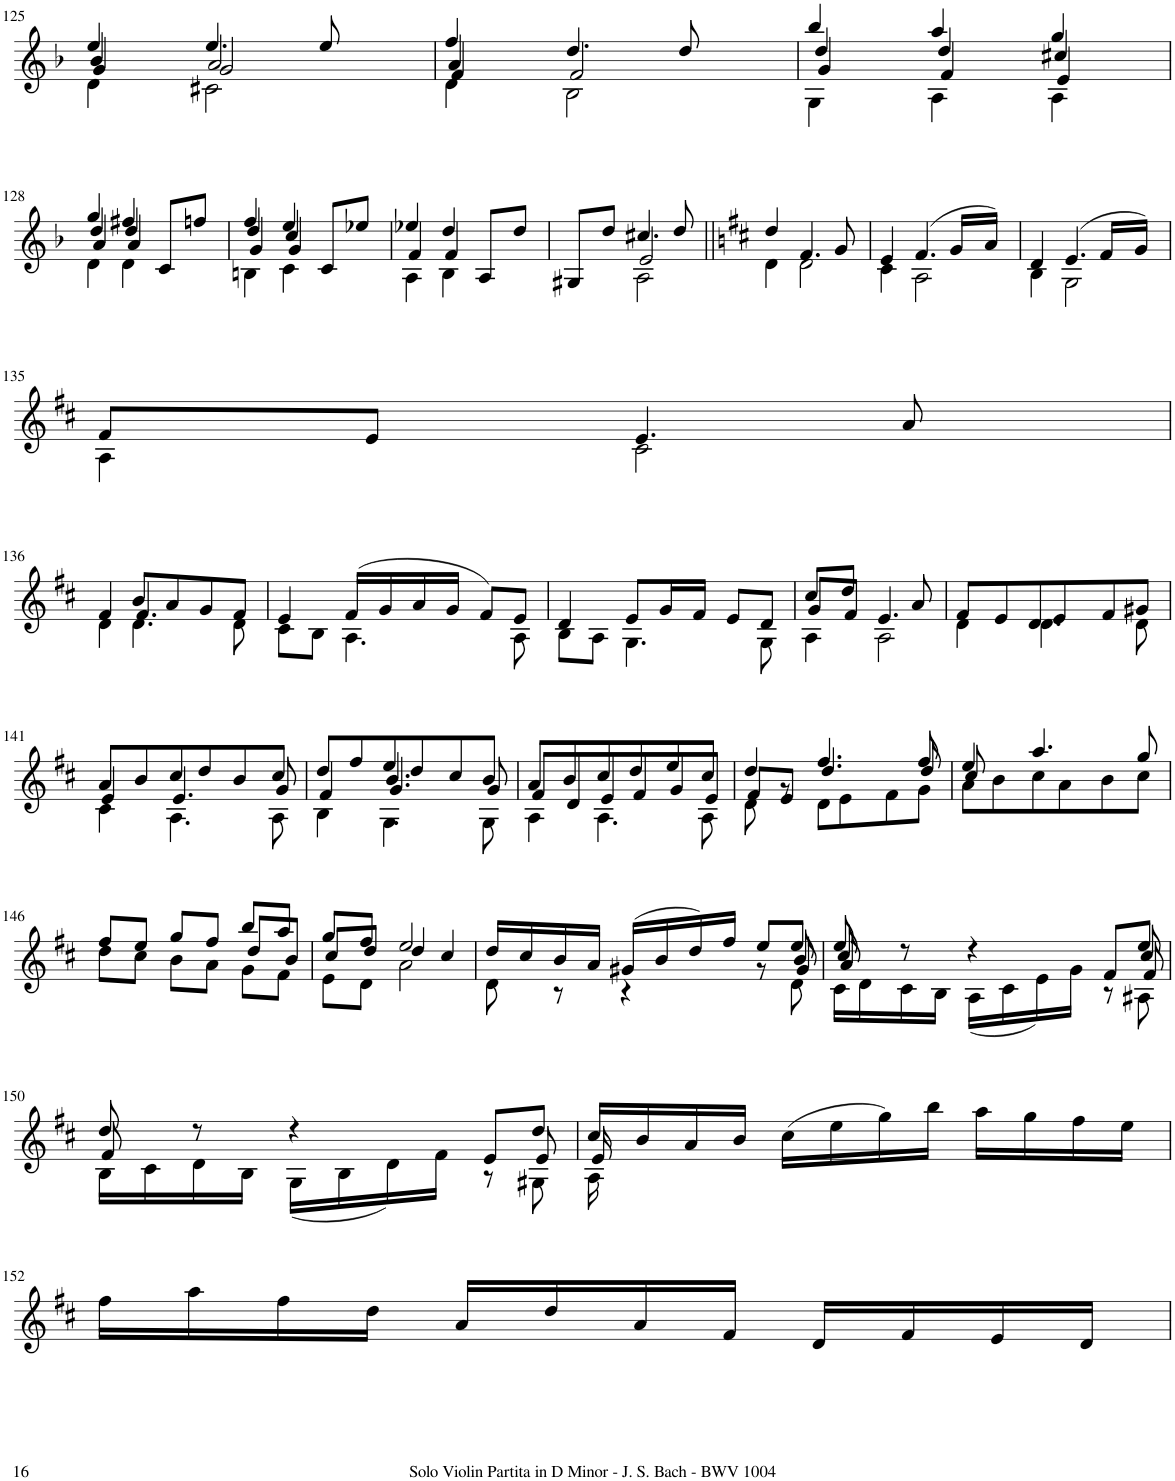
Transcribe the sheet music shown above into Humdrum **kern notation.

**kern
*part1
*staff1
*I"Violin
*I'Vln.
!!LO:PB:g=z
*clefG2
*k[b-]
*M3/4
=125
*^
*	*^
*	*	*^
4ee/	4b-/	4g/	4d\
4.ee/	2a/	2g/	2c#X\
8ee/	.	.	.
=126	=126	=126	=126
4ff/	4d\	4a/	4f/
4.dd/	2B-\	2f/	2ryy
8dd/	.	.	.
=127	=127	=127	=127
4bb-/	4G\	4dd/	4g/
4aa/	4A\	4dd/	4f/
4gg/	4A\	4cc#X/	4e/
!!LO:LB:g=z	!!	!!	!!
=128	=128	=128	=128
4gg/	4d\	4dd/	4a/
4ff#X/	4d\	4dd/	4a/
8c/L	4ryy	4ryy	4ryy
8ffn/J	.	.	.
=129	=129	=129	=129
4ff/	4Bn\	4dd/	4g/
4ee/	4c\	4cc/	4g/
8c/L	4ryy	4ryy	4ryy
8ee-X/J	.	.	.
*	*	*v	*v
=130	=130	=130
4ee-X/	4A\	4f/
4dd/	4B-\	4f/
8A/L	4ryy	4ryy
8dd/J	.	.
=131	=131	=131
8G#X/L	4ryy	4ryy
8dd/J	.	.
4.cc#X/	2A\	2e/
8dd/	.	.
*v	*v	*v
=132||
*k[f#c#]
*^
4dd/	4d\
4.f#/	2d\
8g/	.
=133	=133
4e/	4c#\
(4.f#/	2A\
16g/LL	.
16a/JJ)	.
=134	=134
4d/	4B\
(4.e/	2G\
16f#/LL	.
16g/JJ)	.
!!LO:LB:g=z	!!
=135	=135
8f#/L	4A\
8e/J	.
4.e/	2c#\
8a/	.
!!LO:LB:g=z	!!
=136	=136
*	*^
4f#/	4d\	4ryy
8b/L	4.d\	4.f#/
8a/	.	.
8g/	.	.
8f#/J	8d\	8ryy
*	*v	*v
=137	=137
4e/	8c#\L
.	8B\J
(16f#/LL	4.A\
16g/	.
16a/	.
16g/JJ	.
8f#/L)	.
8e/J	8A\
=138	=138
4d/	8B\L
.	8A\J
8e/L	4.G\
16g/L	.
16f#/JJ	.
8e/L	.
8d/J	8G\
=139	=139
*	*^
8cc#/L	4A\	8g/L
8dd/J	.	8f#/J
4.e/	2A\	4ryy
.	.	4ryy
8a/	.	.
*	*v	*v
=140	=140
8f#/L	4d\
8e/	.
8d/	4.d\
8e/	.
8f#/	.
8g#X/J	8d\
!!LO:LB:g=z	!!
=141	=141
*	*^
8a/L	4c#\	4e/
8b/	.	.
8cc#/	4.A\	4.e/
8dd/	.	.
8b/	.	.
8cc#/J	8A\	8g/
=142	=142	=142
*	*	*^
8dd/L	4B\	4f#/	4ryy
8ff#/	.	.	.
8ee/	4.G\	4.g/	4.b/
8dd/	.	.	.
8cc#/	.	.	.
8b/J	8G\	8g/	8ryy
*	*	*v	*v
=143	=143	=143
8a/L	4A\	8f#/L
8b/	.	8d/
8cc#/	4.A\	8e/
8dd/	.	8f#/
8ee/	.	8g/
8cc#/J	8A\	8e/J
=144	=144	=144
4dd/	8d\	8f#/L
.	8r	8e/J
4.ff#/	8d\L	4.dd/
.	8e\	.
.	8f#\	.
8ff#/	8g\J	8dd/
=145	=145	=145
4ee/	8a\L	8cc#/
.	8b\	8ryy
4.aa/	8cc#\	4ryy
.	8a\	.
.	8b\	4ryy
8gg/	8cc#\J	.
!!LO:LB:g=z	!!	!!
=146	=146	=146
8ff#/L	8dd\L	2ryy
8ee/J	8cc#\J	.
8gg/L	8b\L	.
8ff#/J	8a\J	.
8bb/L	8g\L	8dd/L
8aa/J	8f#\J	8b/J
=147	=147	=147
8gg/L	8e\L	8cc#/L
8ff#/J	8d\J	8dd/J
2ee/	2a\	4dd/
.	.	4cc#/
=148	=148	=148
*	*	*^
16dd/LL	8d\	2ryy	2ryy
16cc#/	.	.	.
16b/	8r	.	.
16a/JJ	.	.	.
(16g#X/LL	4r	.	.
16b/	.	.	.
16dd/)	.	.	.
16ff#/JJ	.	.	.
8ee/L	8r	8ryy	8ryy
8ee/J	8d\	8b/	8g#/
=149	=149	=149	=149
8ee/	16c#\LL	8cc#/	8a/
.	16d\	.	.
8r	16c#\	8ryy	8ryy
.	16B\JJ	.	.
4r	(16A\LL	4ryy	4ryy
.	16c#\	.	.
.	16e\)	.	.
.	16g\JJ	.	.
8f#/L	8r	8ryy	8ryy
8ee/J	8A#X\	8cc#/	8f#/
*	*	*v	*v
!!LO:LB:g=z
=150	=150	=150
8dd/	16B\LL	8f#/
.	16c#\	.
8r	16d\	8ryy
.	16B\JJ	.
4r	(16G\LL	4ryy
.	16B\	.
.	16d\)	.
.	16f#\JJ	.
8e/L	8r	8ryy
8dd/J	8G#X\	8e/
=151	=151	=151
16cc#/LL	16A\	16e/
16b/	16ryy	16ryy
16a/	8ryy	8ryy
16b/JJ	.	.
(16cc#\LL	4ryy	4ryy
16ee\	.	.
16gg\)	.	.
16bb\JJ	.	.
16aa\LL	4ryy	4ryy
16gg\	.	.
16ff#\	.	.
16ee\JJ	.	.
*v	*v	*v
!!LO:LB:g=z
=152
16ff#\LL
16aa\
16ff#\
16dd\JJ
16a/LL
16dd/
16a/
16f#/JJ
16d/LL
16f#/
16e/
16d/JJ
=
*-
